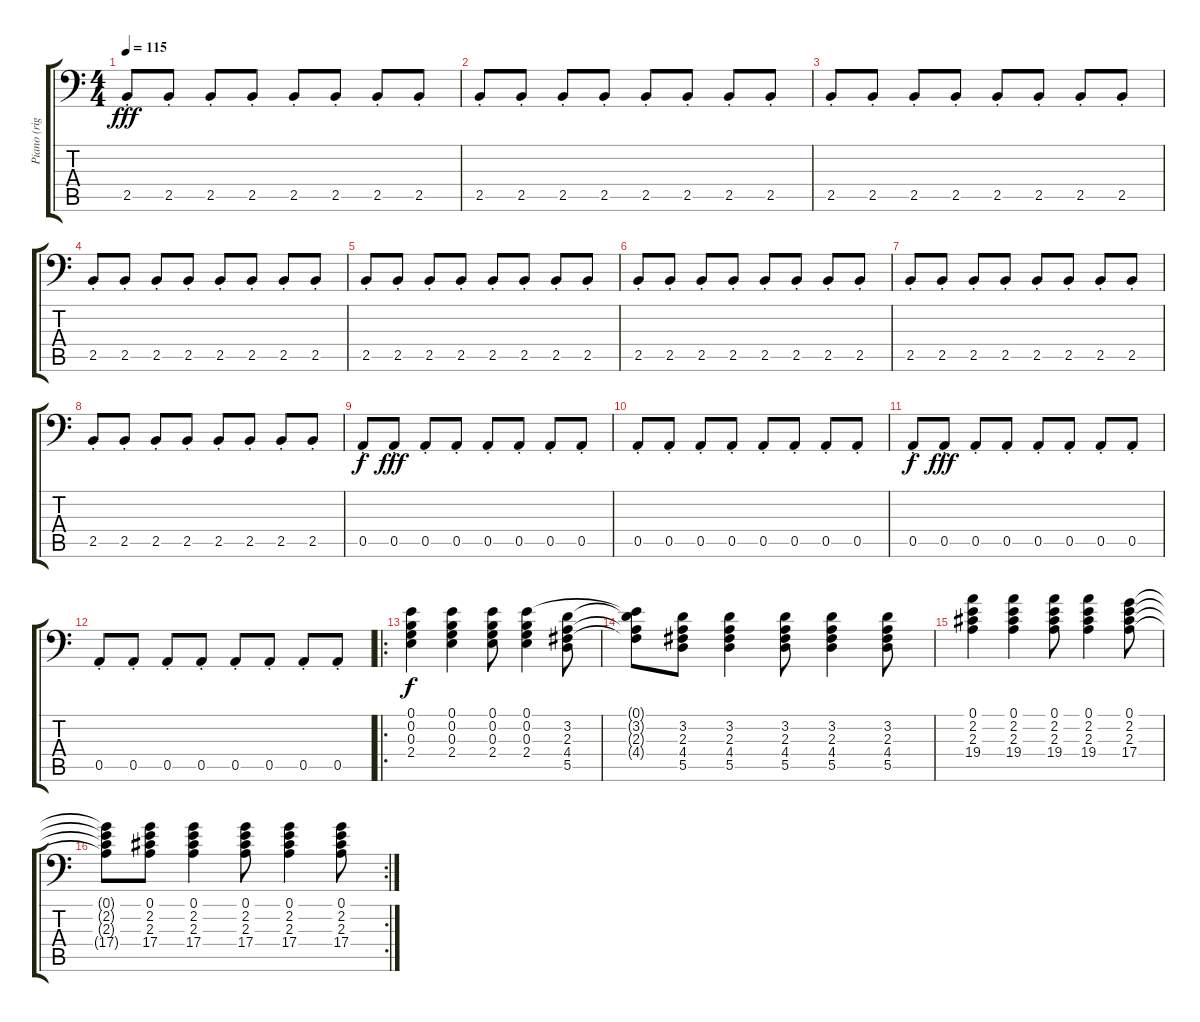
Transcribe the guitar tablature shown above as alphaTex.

\track ("Piano (right hand)" "Piano (rig") {instrument brightacousticpiano}
\staff {score tabs}
\tuning (E4 B3 G3 D3 A2 C-1) {hide}
\ts (4 4)
\tempo 115
\clef f4
\ks c
2.5{st}.8{dy fff instrument brightacousticpiano} 2.5{st}.8 2.5{st}.8 2.5{st}.8 2.5{st}.8 2.5{st}.8 2.5{st}.8 2.5{st}.8 |
2.5{st}.8 2.5{st}.8 2.5{st}.8 2.5{st}.8 2.5{st}.8 2.5{st}.8 2.5{st}.8 2.5{st}.8 |
2.5{st}.8 2.5{st}.8 2.5{st}.8 2.5{st}.8 2.5{st}.8 2.5{st}.8 2.5{st}.8 2.5{st}.8 |
2.5{st}.8 2.5{st}.8 2.5{st}.8 2.5{st}.8 2.5{st}.8 2.5{st}.8 2.5{st}.8 2.5{st}.8 |
2.5{st}.8 2.5{st}.8 2.5{st}.8 2.5{st}.8 2.5{st}.8 2.5{st}.8 2.5{st}.8 2.5{st}.8 |
2.5{st}.8 2.5{st}.8 2.5{st}.8 2.5{st}.8 2.5{st}.8 2.5{st}.8 2.5{st}.8 2.5{st}.8 |
2.5{st}.8 2.5{st}.8 2.5{st}.8 2.5{st}.8 2.5{st}.8 2.5{st}.8 2.5{st}.8 2.5{st}.8 |
2.5{st}.8 2.5{st}.8 2.5{st}.8 2.5{st}.8 2.5{st}.8 2.5{st}.8 2.5{st}.8 2.5{st}.8 |
0.5{st}.8{dy f} 0.5{st}.8{dy fff} 0.5{st}.8 0.5{st}.8 0.5{st}.8 0.5{st}.8 0.5{st}.8 0.5{st}.8 |
0.5{st}.8 0.5{st}.8 0.5{st}.8 0.5{st}.8 0.5{st}.8 0.5{st}.8 0.5{st}.8 0.5{st}.8 |
0.5{st}.8{dy f} 0.5{st}.8{dy fff} 0.5{st}.8 0.5{st}.8 0.5{st}.8 0.5{st}.8 0.5{st}.8 0.5{st}.8 |
0.5{st}.8 0.5{st}.8 0.5{st}.8 0.5{st}.8 0.5{st}.8 0.5{st}.8 0.5{st}.8 0.5{st}.8 |
\ro
(0.1 0.2 0.3 2.4).4{dy f} (0.1 0.2 0.3 2.4).4 (0.1 0.2 0.3 2.4).8 (0.1 0.2 0.3 2.4).4 (3.2 2.3 4.4 5.5).8 |
(0.1{t} 3.2{t} 2.3{t} 4.4{t}).8 (3.2 2.3 4.4 5.5).8 (3.2 2.3 4.4 5.5).4 (3.2 2.3 4.4 5.5).8 (3.2 2.3 4.4 5.5).4 (3.2 2.3 4.4 5.5).8 |
(0.1 2.2 2.3 19.4).4 (0.1 2.2 2.3 19.4).4 (0.1 2.2 2.3 19.4).8 (0.1 2.2 2.3 19.4).4 (0.1 2.2 2.3 17.4).8 |
\rc 2
(0.1{t} 2.2{t} 2.3{t} 17.4{t}).8 (0.1 2.2 2.3 17.4).8 (0.1 2.2 2.3 17.4).4 (0.1 2.2 2.3 17.4).8 (0.1 2.2 2.3 17.4).4 (0.1 2.2 2.3 17.4).8
